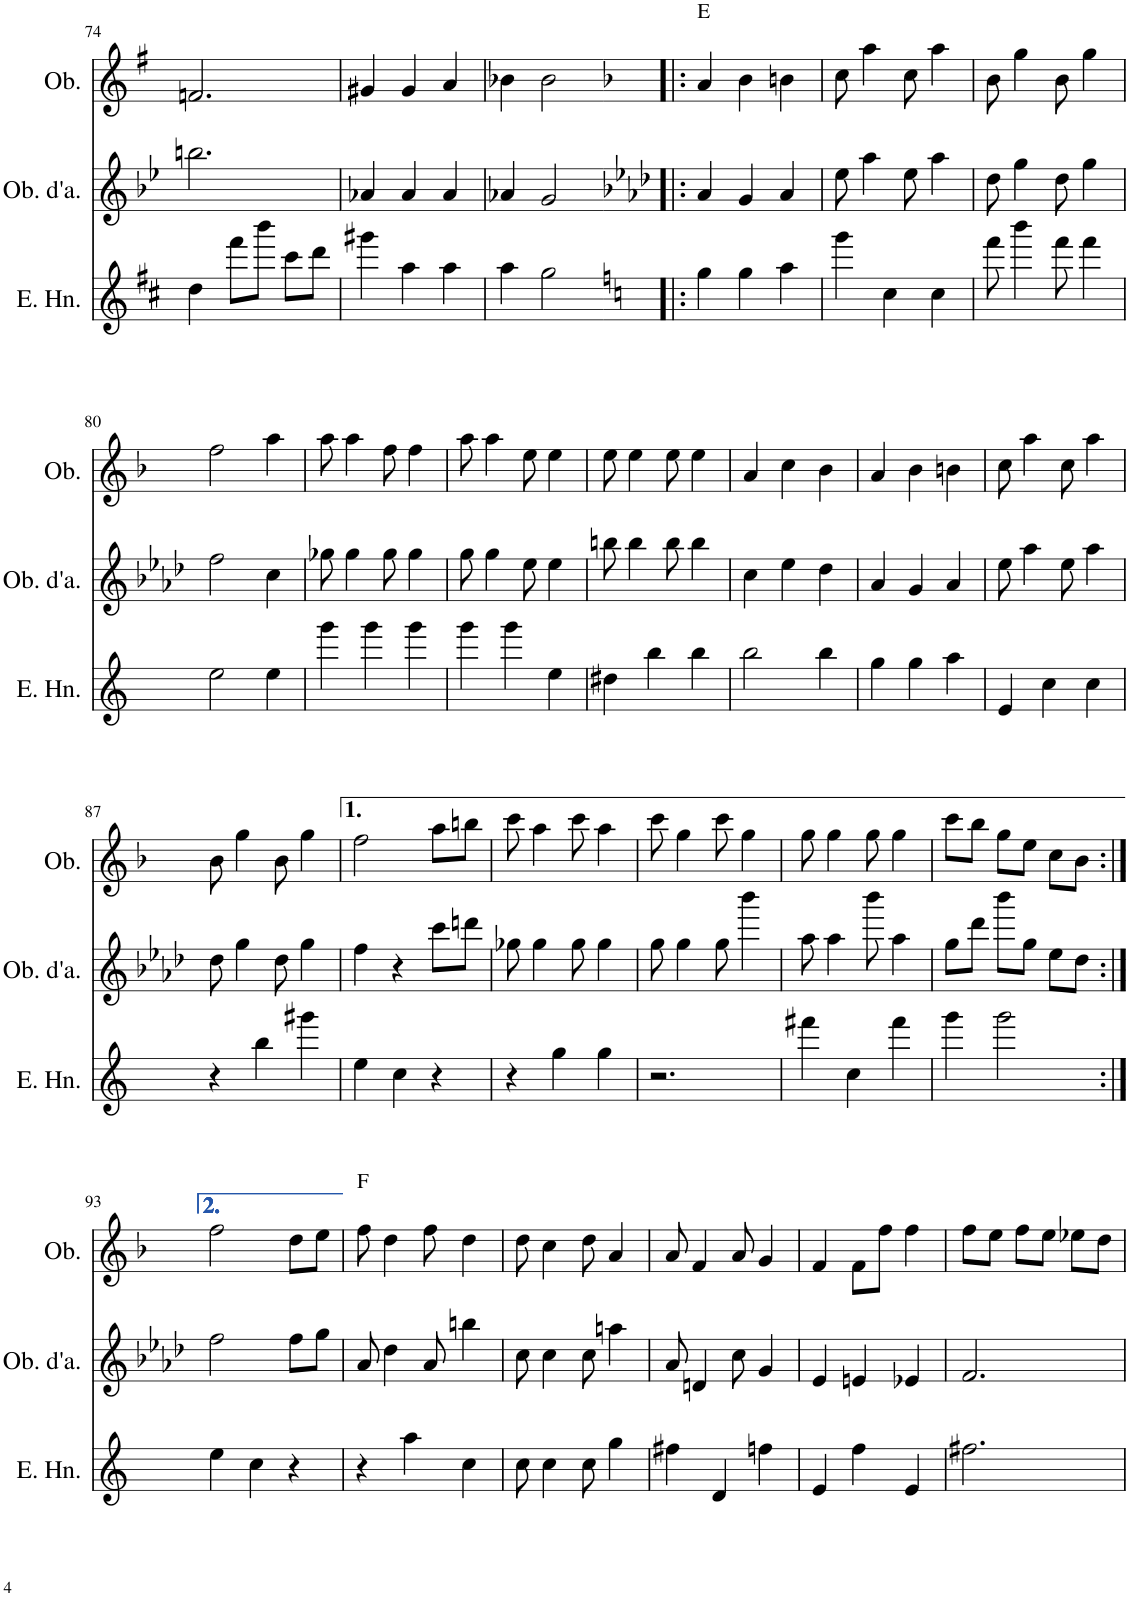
**kern	**kern	**kern
*part3	*part2	*part1
*staff3	*staff2	*staff1
*I"English Horn	*I"Oboe d'amore	*I"Oboe
*I'E. Hn.	*I'Ob. d'a.	*I'Ob.
!!LO:PB:g=z
*clefG2	*clefG2	*clefG2
*Trd4c7	*Trd2c3	*
*k[f#c#]	*k[b-e-]	*k[f#]
*M3/4	*M3/4	*M3/4
=74	=74	=74
4dd\	2.bbn\	2.fn/
8fff#\L	.	.
8bbb\J	.	.
8ccc#\L	.	.
8ddd\J	.	.
=75	=75	=75
4ggg#X\	4aa-X/	4g#X/
4aa\	4aa-/	4g#/
4aa\	4aa-/	4a/
=76	=76	=76
4aa\	4aa-X/	4b-X\
2gg\	2g/	2b-\
=77!|:	=77!|:	=77!|:
*k[]	*k[b-e-a-d-]	*k[b-]
!	!	!LO:TX:a:t=E
4gg\	4aa-/	4a/
4gg\	4g/	4b-\
4aa\	4aa-/	4bn\
=78	=78	=78
4ggg\	8ee-\	8cc\
.	4aaa-\	4aa\
4cc\	.	.
.	8ee-\	8cc\
4cc\	4aaa-\	4aa\
=79	=79	=79
8fff\	8dd-\	8b-\
4bbb\	4gg\	4gg\
8fff\	8dd-\	8b-\
4fff\	4gg\	4gg\
!!LO:LB:g=z
=80	=80	=80
2ee\	2ff\	2ff\
4ee\	4cc\	4aa\
=81	=81	=81
4ggg\	8gg-X\	8aa\
.	4gg-\	4aa\
4ggg\	.	.
.	8gg-\	8ff\
4ggg\	4gg-\	4ff\
=82	=82	=82
4ggg\	8gg\	8aa\
.	4gg\	4aa\
4ggg\	.	.
.	8ee-\	8ee\
4ee\	4ee-\	4ee\
=83	=83	=83
4dd#X\	8bbn\	8ee\
.	4bb\	4ee\
4bb\	.	.
.	8bb\	8ee\
4bb\	4bb\	4ee\
=84	=84	=84
2bb\	4cc\	4a/
.	4ee-\	4cc\
4bb\	4dd-\	4b-\
=85	=85	=85
4gg\	4aa-/	4a/
4gg\	4g/	4b-\
4aa\	4aa-/	4bn\
=86	=86	=86
4e/	8ee-\	8cc\
.	4aaa-\	4aa\
4cc\	.	.
.	8ee-\	8cc\
4cc\	4aaa-\	4aa\
!!LO:LB:g=z
=87	=87	=87
4r	8dd-\	8b-\
.	4gg\	4gg\
4bb\	.	.
.	8dd-\	8b-\
4ggg#X\	4gg\	4gg\
=88	=88	=88
4ee\	4ff\	2ff\
4cc\	4r	.
4r	8ccc\L	8aa\L
.	8dddn\J	8bbn\J
=89	=89	=89
4r	8gg-X\	8ccc\
.	4gg-\	4aa\
4gg\	.	.
.	8gg-\	8ccc\
4gg\	4gg-\	4aa\
=90	=90	=90
2.r	8gg\	8ccc\
.	4gg\	4gg\
.	8gg\	8ccc\
.	4bbb-\	4gg\
=91	=91	=91
4fff#X\	8aaa-\	8gg\
.	4aaa-\	4gg\
4cc\	.	.
.	8bbb-\	8gg\
4fff#\	4aaa-\	4gg\
=92	=92	=92
4ggg\	8gg\L	8ccc\L
.	8ddd-\J	8bb-\J
2ggg\	8bbb-\L	8gg\L
.	8gg\J	8ee\J
.	8ee-\L	8cc\L
.	8dd-\J	8b-\J
!!LO:LB:g=z
=93:|!	=93:|!	=93:|!
4ee\	2ff\	2ff\
4cc\	.	.
4r	8ff\L	8dd\L
.	8gg\J	8ee\J
=94	=94	=94
!	!	!LO:TX:a:t=F
4r	8aa-/	8ff\
.	4dd-\	4dd\
4aa\	.	.
.	8aa-/	8ff\
4cc\	4bbn\	4dd\
=95	=95	=95
8cc\	8cc\	8dd\
4cc\	4cc\	4cc\
8cc\	8cc\	8dd\
4gg\	4aan\	4a/
=96	=96	=96
4ff#X\	8aa-/	8a/
.	4dn/	4f/
4d/	.	.
.	8cc\	8a/
4ffn\	4g/	4g/
=97	=97	=97
4e/	4e-/	4f/
4ff\	4en/	8f\L
.	.	8ff\J
4e/	4e-X/	4ff\
=98	=98	=98
2.ff#X\	2.f/	8ff\L
.	.	8ee\J
.	.	8ff\L
.	.	8ee\J
.	.	8ee-X\L
.	.	8dd\J
=	=	=
*-	*-	*-
